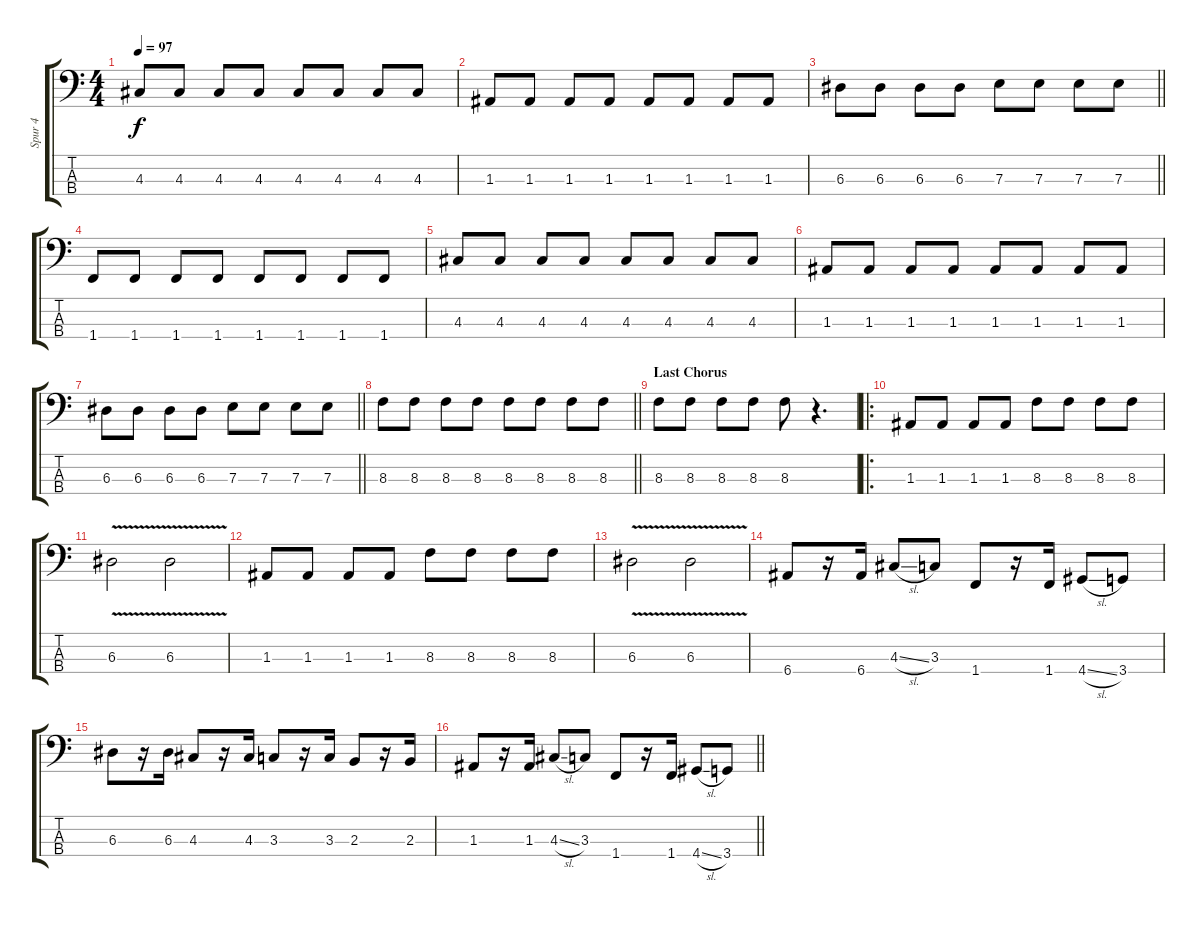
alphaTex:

\track ("Spur 4" "Spur 4") {instrument electricbasspick}
\staff {score tabs}
\tuning (G2 D2 A1 E1) {hide}
\ts (4 4)
\tempo 97
\clef f4
\ks c
4.3.8{dy f} 4.3.8 4.3.8 4.3.8 4.3.8 4.3.8 4.3.8 4.3.8 |
1.3.8 1.3.8 1.3.8 1.3.8 1.3.8 1.3.8 1.3.8 1.3.8 |
\barLineRight lightlight
6.3.8 6.3.8 6.3.8 6.3.8 7.3.8 7.3.8 7.3.8 7.3.8 |
1.4.8 1.4.8 1.4.8 1.4.8 1.4.8 1.4.8 1.4.8 1.4.8 |
4.3.8 4.3.8 4.3.8 4.3.8 4.3.8 4.3.8 4.3.8 4.3.8 |
1.3.8 1.3.8 1.3.8 1.3.8 1.3.8 1.3.8 1.3.8 1.3.8 |
\barLineRight lightlight
6.3.8 6.3.8 6.3.8 6.3.8 7.3.8 7.3.8 7.3.8 7.3.8 |
\barLineRight lightlight
8.3.8 8.3.8 8.3.8 8.3.8 8.3.8 8.3.8 8.3.8 8.3.8 |
\section ("" "Last Chorus")
8.3.8 8.3.8 8.3.8 8.3.8 8.3.8 r.4{d} |
\ro
1.3.8 1.3.8 1.3.8 1.3.8 8.3.8 8.3.8 8.3.8 8.3.8 |
6.3{v}.2 6.3{v}.2 |
1.3.8 1.3.8 1.3.8 1.3.8 8.3.8 8.3.8 8.3.8 8.3.8 |
6.3{v}.2 6.3{v}.2 |
6.4.8 r.16 6.4.16 4.3{sl}.8 3.3.8 1.4.8 r.16 1.4.16 4.4{sl}.8 3.4.8 |
6.3.8 r.16 6.3.16 4.3.8 r.16 4.3.16 3.3.8 r.16 3.3.16 2.3.8 r.16 2.3.16 |
\barLineRight lightlight
1.3.8 r.16 1.3.16 4.3{sl}.8 3.3.8 1.4.8 r.16 1.4.16 4.4{sl}.8 3.4.8
